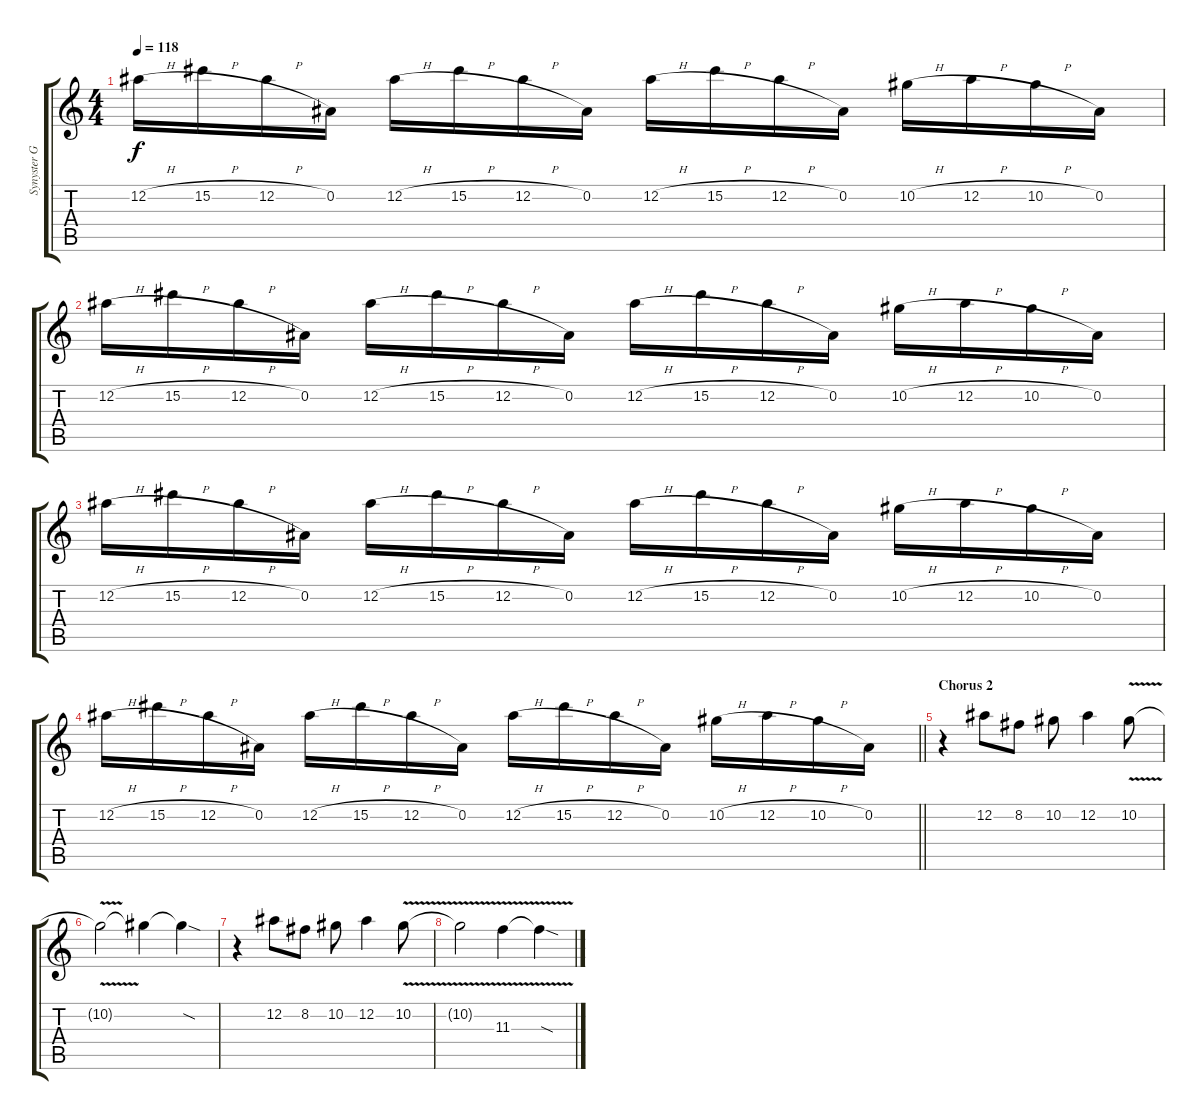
\track ("Synyster Gates" "Synyster G") {instrument distortionguitar}
\staff {score tabs}
\tuning (Eb4 Bb3 Gb3 Db3 Ab2 Db2) {hide}
\ts (4 4)
\tempo 118
\clef g2
\ks c
12.2{h}.16{dy f} 15.2{h}.16 12.2{h}.16 0.2.16 12.2{h}.16 15.2{h}.16 12.2{h}.16 0.2.16 12.2{h}.16 15.2{h}.16 12.2{h}.16 0.2.16 10.2{h}.16 12.2{h}.16 10.2{h}.16 0.2.16 |
12.2{h}.16 15.2{h}.16 12.2{h}.16 0.2.16 12.2{h}.16 15.2{h}.16 12.2{h}.16 0.2.16 12.2{h}.16 15.2{h}.16 12.2{h}.16 0.2.16 10.2{h}.16 12.2{h}.16 10.2{h}.16 0.2.16 |
12.2{h}.16 15.2{h}.16 12.2{h}.16 0.2.16 12.2{h}.16 15.2{h}.16 12.2{h}.16 0.2.16 12.2{h}.16 15.2{h}.16 12.2{h}.16 0.2.16 10.2{h}.16 12.2{h}.16 10.2{h}.16 0.2.16 |
\barLineRight lightlight
12.2{h}.16 15.2{h}.16 12.2{h}.16 0.2.16 12.2{h}.16 15.2{h}.16 12.2{h}.16 0.2.16 12.2{h}.16 15.2{h}.16 12.2{h}.16 0.2.16 10.2{h}.16 12.2{h}.16 10.2{h}.16 0.2.16 |
\section ("" "Chorus 2")
r.4 12.2.8 8.2.8 10.2.8 12.2.4 10.2{v}.8 |
10.2{t}.2 10.2{t}.4 10.2{sod t}.4 |
r.4 12.2.8 8.2.8 10.2.8 12.2.4 10.2{v}.8 |
10.2{t}.2 11.3{v}.4 11.3{sod t}.4
